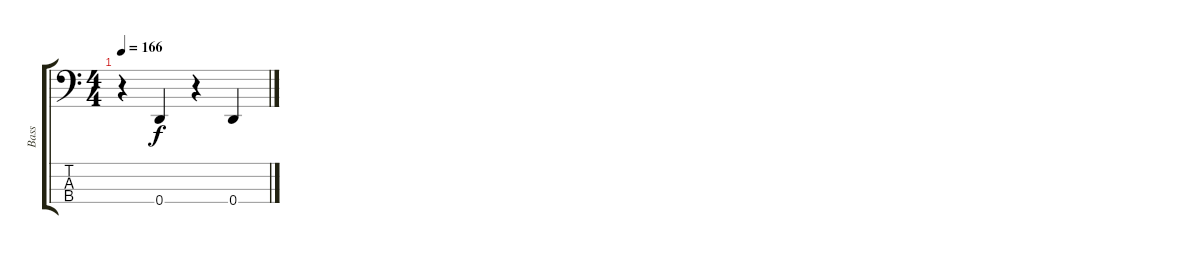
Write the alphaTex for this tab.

\track ("Bass" "Bass") {instrument electricbassfinger}
\staff {score tabs}
\tuning (F2 C2 G1 D1) {hide}
\ts (4 4)
\tempo 166
\clef f4
\ks c
r.4{dy f} 0.4.4 r.4 0.4.4
